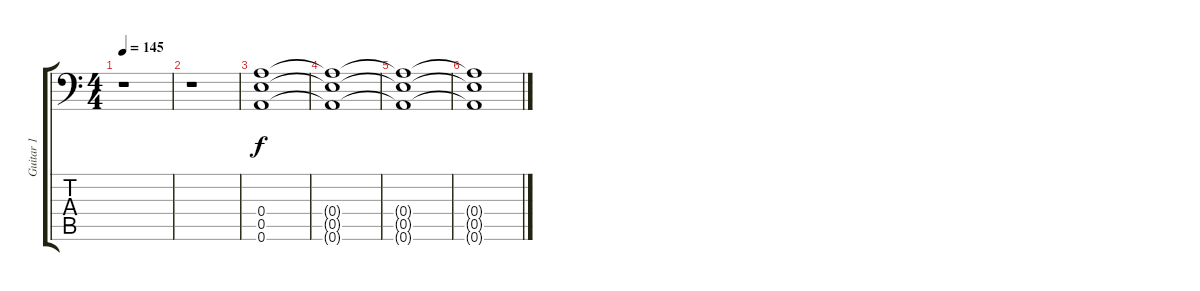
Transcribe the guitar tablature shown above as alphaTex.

\track ("Guitar 1" "Guitar 1") {instrument overdrivenguitar}
\staff {score tabs}
\tuning (B3 Gb3 D3 A2 E2 A1) {hide}
\ts (4 4)
\tempo 145
\clef f4
\ks c
r.1{dy f} |
r.1 |
(0.4 0.5 0.6).1 |
(0.4{t} 0.5{t} 0.6{t}).1 |
(0.4{t} 0.5{t} 0.6{t}).1{volume 0} |
(0.4{t} 0.5{t} 0.6{t}).1
